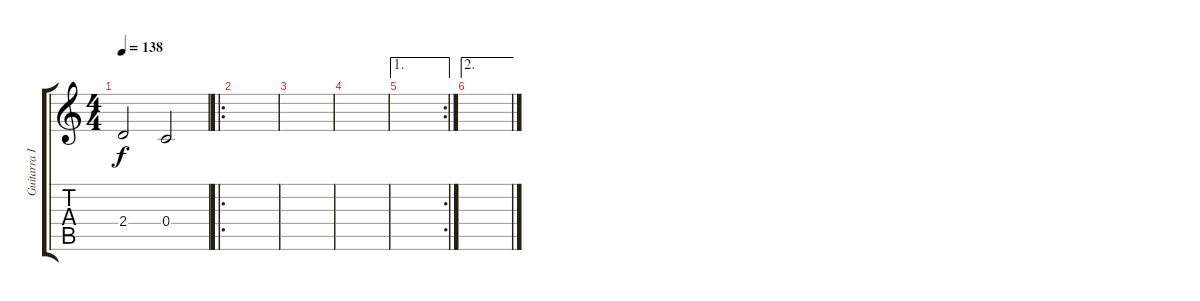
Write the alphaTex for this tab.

\track ("Guitarra III (Clásica)" "Guitarra I") {instrument acousticguitarnylon}
\staff {score tabs}
\tuning (D4 A3 F3 C3 G2 D2) {hide}
\ts (4 4)
\tempo 138
\clef g2
\ks c
2.4.2{dy f} 0.4.2 |
\ro
|
|
|
\ae 1
\rc 2
|
\ae 2
